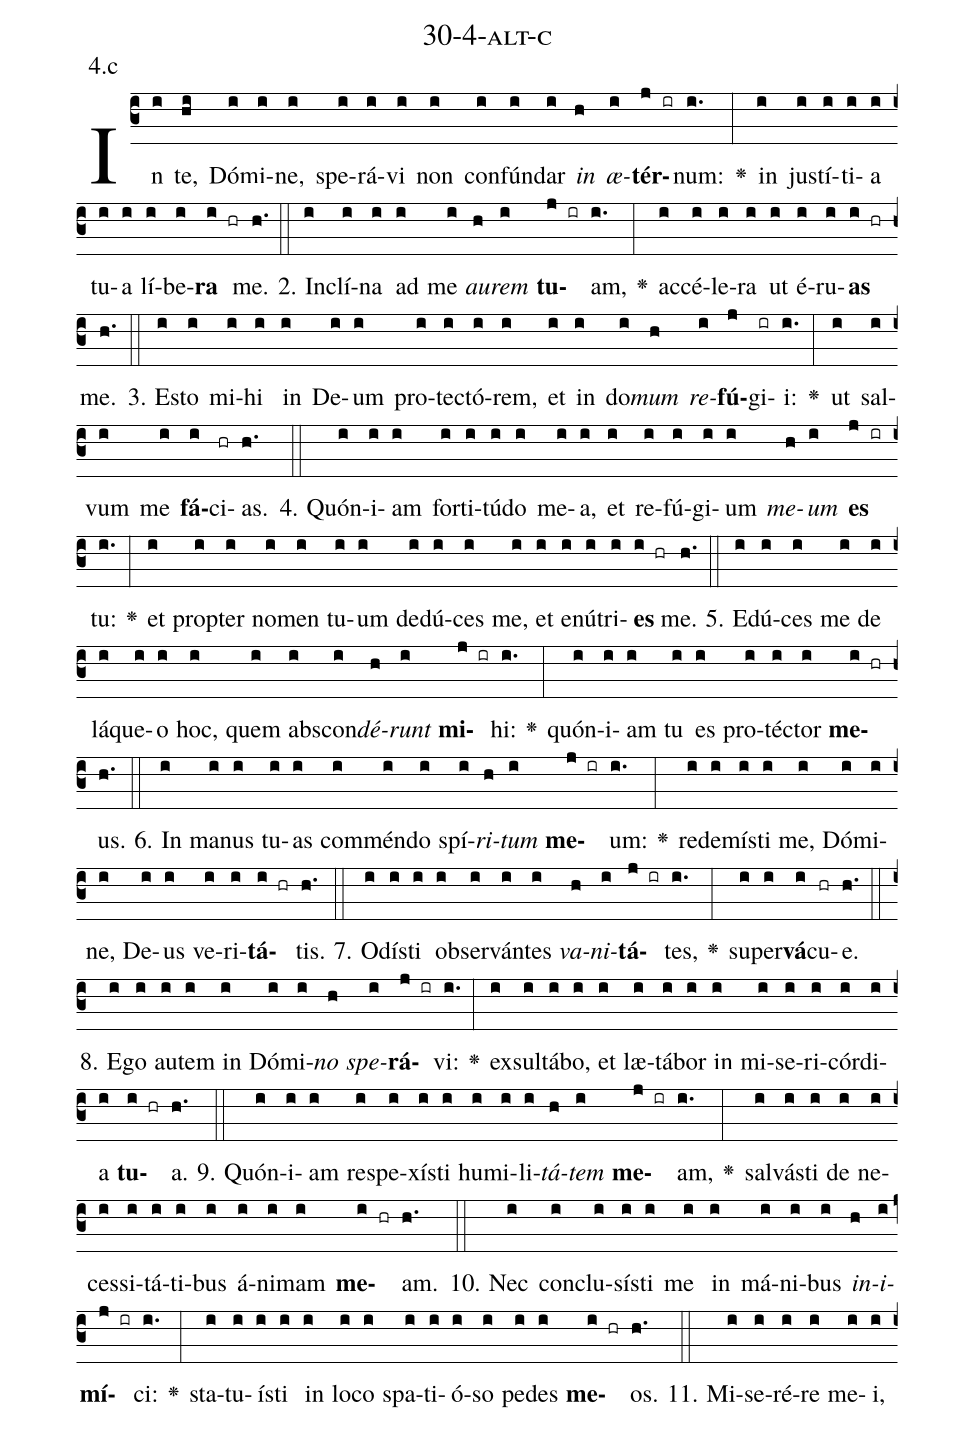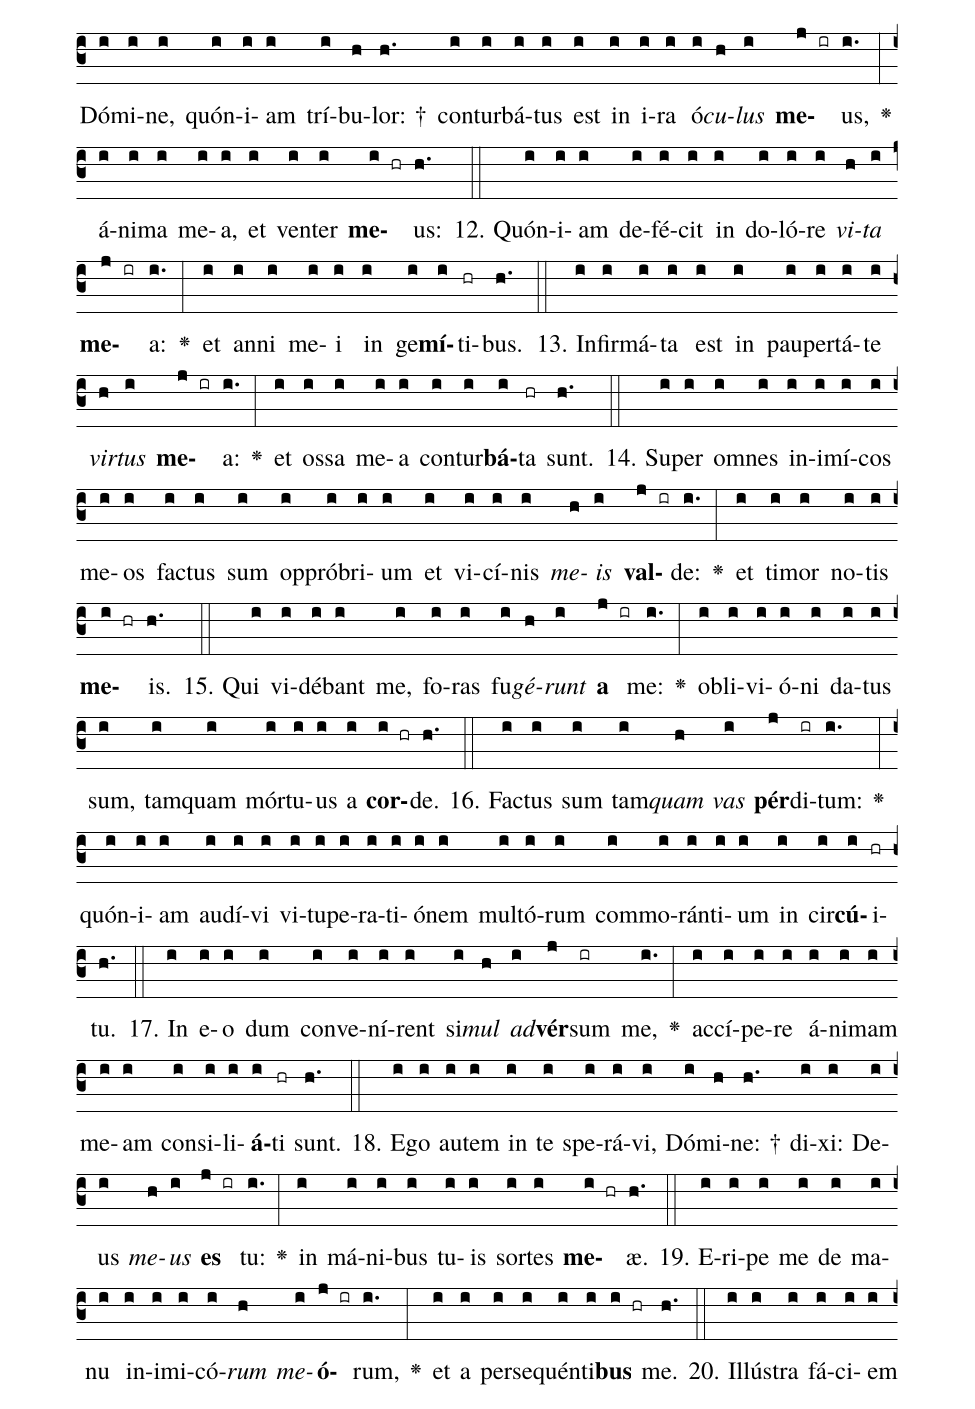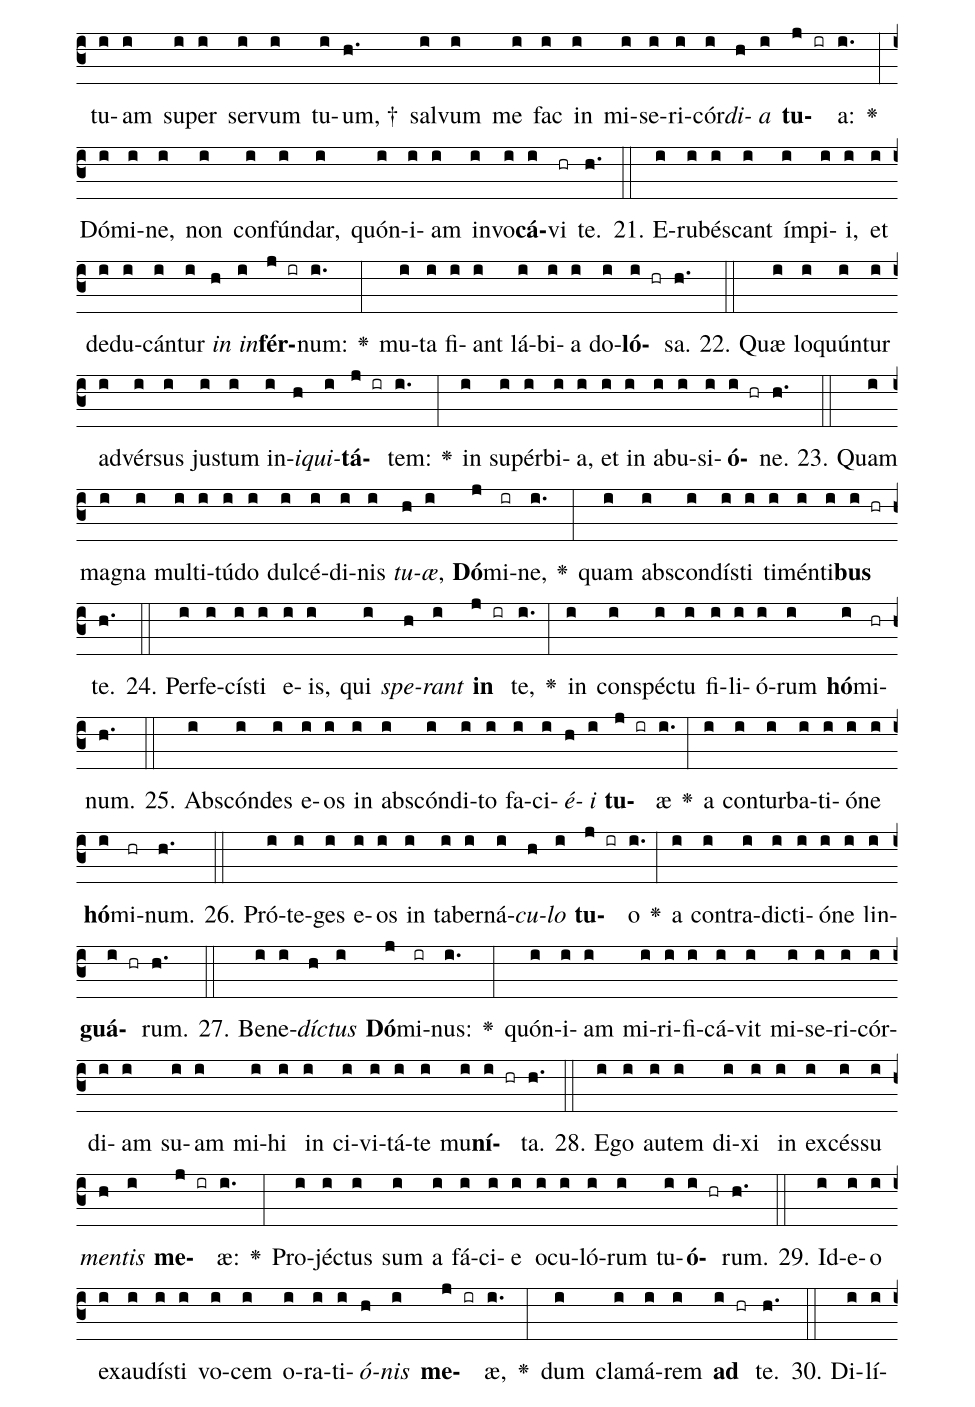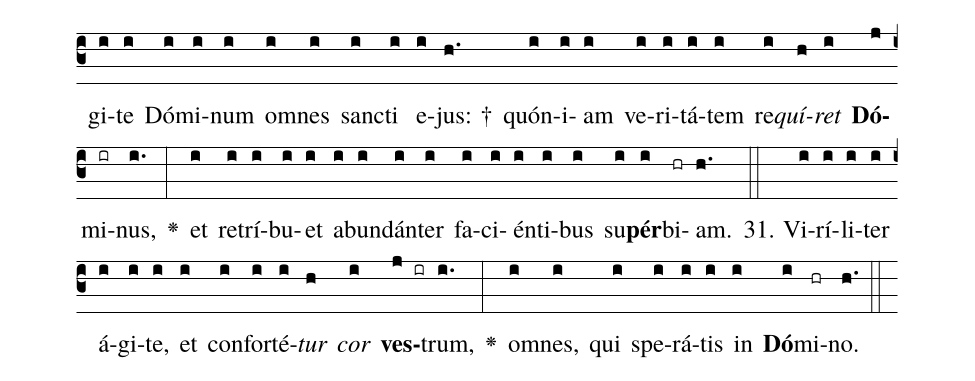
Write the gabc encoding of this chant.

name: 30-4-alt-c;
annotation: 4.c;
%%
(c3)In(i) te,(hi) Dó(i)mi(i)ne,(i) spe(i)rá(i)vi(i) non(i) con(i)fún(i)dar(i) <i>in</i>(h) <i>æ</i>(i)<b>tér</b>(j ir)num:(i.) <v>\greheightstar</v>(:) in(i) jus(i)tí(i)ti(i)a(i) tu(i)a(i) lí(i)be(i)<b>ra</b>(i hr) me.(h.) (::)
2. In(i)clí(i)na(i) ad(i) me(i) <i>au</i>(h)<i>rem</i>(i) <b>tu</b>(j ir)am,(i.) <v>\greheightstar</v>(:) ac(i)cé(i)le(i)ra(i) ut(i) é(i)ru(i)<b>as</b>(i hr) me.(h.) (::)
3. Es(i)to(i) mi(i)hi(i) in(i) De(i)um(i) pro(i)tec(i)tó(i)rem,(i) et(i) in(i) do(i)<i>mum</i>(h) <i>re</i>(i)<b>fú</b>(j)gi(ir)i:(i.) <v>\greheightstar</v>(:) ut(i) sal(i)vum(i) me(i) <b>fá</b>(i)ci(hr)as.(h.) (::)
4. Quón(i)i(i)am(i) for(i)ti(i)tú(i)do(i) me(i)a,(i) et(i) re(i)fú(i)gi(i)um(i) <i>me</i>(h)<i>um</i>(i) <b>es</b>(j ir) tu:(i.) <v>\greheightstar</v>(:) et(i) prop(i)ter(i) no(i)men(i) tu(i)um(i) de(i)dú(i)ces(i) me,(i) et(i) e(i)nú(i)tri(i)<b>es</b>(i hr) me.(h.) (::)
5. E(i)dú(i)ces(i) me(i) de(i) lá(i)que(i)o(i) hoc,(i) quem(i) abs(i)con(i)<i>dé</i>(h)<i>runt</i>(i) <b>mi</b>(j ir)hi:(i.) <v>\greheightstar</v>(:) quón(i)i(i)am(i) tu(i) es(i) pro(i)téc(i)tor(i) <b>me</b>(i hr)us.(h.) (::)
6. In(i) ma(i)nus(i) tu(i)as(i) com(i)mén(i)do(i) spí(i)<i>ri</i>(h)<i>tum</i>(i) <b>me</b>(j ir)um:(i.) <v>\greheightstar</v>(:) red(i)e(i)mís(i)ti(i) me,(i) Dó(i)mi(i)ne,(i) De(i)us(i) ve(i)ri(i)<b>tá</b>(i hr)tis.(h.) (::)
7. O(i)dís(i)ti(i) ob(i)ser(i)ván(i)tes(i) <i>va</i>(h)<i>ni</i>(i)<b>tá</b>(j ir)tes,(i.) <v>\greheightstar</v>(:) su(i)per(i)<b>vá</b>(i)cu(hr)e.(h.) (::)
8. E(i)go(i) au(i)tem(i) in(i) Dó(i)mi(i)<i>no</i>(h) <i>spe</i>(i)<b>rá</b>(j ir)vi:(i.) <v>\greheightstar</v>(:) ex(i)sul(i)tá(i)bo,(i) et(i) læ(i)tá(i)bor(i) in(i) mi(i)se(i)ri(i)cór(i)di(i)a(i) <b>tu</b>(i hr)a.(h.) (::)
9. Quón(i)i(i)am(i) re(i)spe(i)xís(i)ti(i) hu(i)mi(i)li(i)<i>tá</i>(h)<i>tem</i>(i) <b>me</b>(j ir)am,(i.) <v>\greheightstar</v>(:) sal(i)vás(i)ti(i) de(i) ne(i)ces(i)si(i)tá(i)ti(i)bus(i) á(i)ni(i)mam(i) <b>me</b>(i hr)am.(h.) (::)
10. Nec(i) con(i)clu(i)sís(i)ti(i) me(i) in(i) má(i)ni(i)bus(i) <i>in</i>(h)<i>i</i>(i)<b>mí</b>(j ir)ci:(i.) <v>\greheightstar</v>(:) sta(i)tu(i)ís(i)ti(i) in(i) lo(i)co(i) spa(i)ti(i)ó(i)so(i) pe(i)des(i) <b>me</b>(i hr)os.(h.) (::)
11. Mi(i)se(i)ré(i)re(i) me(i)i,(i) Dó(i)mi(i)ne,(i) quón(i)i(i)am(i) trí(i)bu(h)lor: †(h.) con(i)tur(i)bá(i)tus(i) est(i) in(i) i(i)ra(i) ó(i)<i>cu</i>(h)<i>lus</i>(i) <b>me</b>(j ir)us,(i.) <v>\greheightstar</v>(:) á(i)ni(i)ma(i) me(i)a,(i) et(i) ven(i)ter(i) <b>me</b>(i hr)us:(h.) (::)
12. Quón(i)i(i)am(i) de(i)fé(i)cit(i) in(i) do(i)ló(i)re(i) <i>vi</i>(h)<i>ta</i>(i) <b>me</b>(j ir)a:(i.) <v>\greheightstar</v>(:) et(i) an(i)ni(i) me(i)i(i) in(i) ge(i)<b>mí</b>(i)ti(hr)bus.(h.) (::)
13. In(i)fir(i)má(i)ta(i) est(i) in(i) pau(i)per(i)tá(i)te(i) <i>vir</i>(h)<i>tus</i>(i) <b>me</b>(j ir)a:(i.) <v>\greheightstar</v>(:) et(i) os(i)sa(i) me(i)a(i) con(i)tur(i)<b>bá</b>(i)ta(hr) sunt.(h.) (::)
14. Su(i)per(i) om(i)nes(i) in(i)i(i)mí(i)cos(i) me(i)os(i) fac(i)tus(i) sum(i) op(i)pró(i)bri(i)um(i) et(i) vi(i)cí(i)nis(i) <i>me</i>(h)<i>is</i>(i) <b>val</b>(j ir)de:(i.) <v>\greheightstar</v>(:) et(i) ti(i)mor(i) no(i)tis(i) <b>me</b>(i hr)is.(h.) (::)
15. Qui(i) vi(i)dé(i)bant(i) me,(i) fo(i)ras(i) fu(i)<i>gé</i>(h)<i>runt</i>(i) <b>a</b>(j ir) me:(i.) <v>\greheightstar</v>(:) ob(i)li(i)vi(i)ó(i)ni(i) da(i)tus(i) sum,(i) tam(i)quam(i) mór(i)tu(i)us(i) a(i) <b>cor</b>(i hr)de.(h.) (::)
16. Fac(i)tus(i) sum(i) tam(i)<i>quam</i>(h) <i>vas</i>(i) <b>pér</b>(j)di(ir)tum:(i.) <v>\greheightstar</v>(:) quón(i)i(i)am(i) au(i)dí(i)vi(i) vi(i)tu(i)pe(i)ra(i)ti(i)ó(i)nem(i) mul(i)tó(i)rum(i) com(i)mo(i)rán(i)ti(i)um(i) in(i) cir(i)<b>cú</b>(i)i(hr)tu.(h.) (::)
17. In(i) e(i)o(i) dum(i) con(i)ve(i)ní(i)rent(i) si(i)<i>mul</i>(h) <i>ad</i>(i)<b>vér</b>(j)sum(ir) me,(i.) <v>\greheightstar</v>(:) ac(i)cí(i)pe(i)re(i) á(i)ni(i)mam(i) me(i)am(i) con(i)si(i)li(i)<b>á</b>(i)ti(hr) sunt.(h.) (::)
18. E(i)go(i) au(i)tem(i) in(i) te(i) spe(i)rá(i)vi,(i) Dó(i)mi(h)ne: †(h.) di(i)xi:(i) De(i)us(i) <i>me</i>(h)<i>us</i>(i) <b>es</b>(j ir) tu:(i.) <v>\greheightstar</v>(:) in(i) má(i)ni(i)bus(i) tu(i)is(i) sor(i)tes(i) <b>me</b>(i hr)æ.(h.) (::)
19. E(i)ri(i)pe(i) me(i) de(i) ma(i)nu(i) in(i)i(i)mi(i)có(i)<i>rum</i>(h) <i>me</i>(i)<b>ó</b>(j ir)rum,(i.) <v>\greheightstar</v>(:) et(i) a(i) per(i)se(i)quén(i)ti(i)<b>bus</b>(i hr) me.(h.) (::)
20. Il(i)lús(i)tra(i) fá(i)ci(i)em(i) tu(i)am(i) su(i)per(i) ser(i)vum(i) tu(i)um, †(h.) sal(i)vum(i) me(i) fac(i) in(i) mi(i)se(i)ri(i)cór(i)<i>di</i>(h)<i>a</i>(i) <b>tu</b>(j ir)a:(i.) <v>\greheightstar</v>(:) Dó(i)mi(i)ne,(i) non(i) con(i)fún(i)dar,(i) quón(i)i(i)am(i) in(i)vo(i)<b>cá</b>(i)vi(hr) te.(h.) (::)
21. E(i)ru(i)bés(i)cant(i) ím(i)pi(i)i,(i) et(i) de(i)du(i)cán(i)tur(i) <i>in</i>(h) <i>in</i>(i)<b>fér</b>(j ir)num:(i.) <v>\greheightstar</v>(:) mu(i)ta(i) fi(i)ant(i) lá(i)bi(i)a(i) do(i)<b>ló</b>(i hr)sa.(h.) (::)
22. Quæ(i) lo(i)quún(i)tur(i) ad(i)vér(i)sus(i) jus(i)tum(i) in(i)<i>i</i>(h)<i>qui</i>(i)<b>tá</b>(j ir)tem:(i.) <v>\greheightstar</v>(:) in(i) su(i)pér(i)bi(i)a,(i) et(i) in(i) ab(i)u(i)si(i)<b>ó</b>(i hr)ne.(h.) (::)
23. Quam(i) ma(i)gna(i) mul(i)ti(i)tú(i)do(i) dul(i)cé(i)di(i)nis(i) <i>tu</i>(h)<i>æ</i>,(i) <b>Dó</b>(j)mi(ir)ne,(i.) <v>\greheightstar</v>(:) quam(i) abs(i)con(i)dís(i)ti(i) ti(i)mén(i)ti(i)<b>bus</b>(i hr) te.(h.) (::)
24. Per(i)fe(i)cís(i)ti(i) e(i)is,(i) qui(i) <i>spe</i>(h)<i>rant</i>(i) <b>in</b>(j ir) te,(i.) <v>\greheightstar</v>(:) in(i) con(i)spéc(i)tu(i) fi(i)li(i)ó(i)rum(i) <b>hó</b>(i)mi(hr)num.(h.) (::)
25. Abs(i)cón(i)des(i) e(i)os(i) in(i) abs(i)cón(i)di(i)to(i) fa(i)ci(i)<i>é</i>(h)<i>i</i>(i) <b>tu</b>(j ir)æ(i.) <v>\greheightstar</v>(:) a(i) con(i)tur(i)ba(i)ti(i)ó(i)ne(i) <b>hó</b>(i)mi(hr)num.(h.) (::)
26. Pró(i)te(i)ges(i) e(i)os(i) in(i) ta(i)ber(i)ná(i)<i>cu</i>(h)<i>lo</i>(i) <b>tu</b>(j ir)o(i.) <v>\greheightstar</v>(:) a(i) con(i)tra(i)dic(i)ti(i)ó(i)ne(i) lin(i)<b>guá</b>(i hr)rum.(h.) (::)
27. Be(i)ne(i)<i>díc</i>(h)<i>tus</i>(i) <b>Dó</b>(j)mi(ir)nus:(i.) <v>\greheightstar</v>(:) quón(i)i(i)am(i) mi(i)ri(i)fi(i)cá(i)vit(i) mi(i)se(i)ri(i)cór(i)di(i)am(i) su(i)am(i) mi(i)hi(i) in(i) ci(i)vi(i)tá(i)te(i) mu(i)<b>ní</b>(i hr)ta.(h.) (::)
28. E(i)go(i) au(i)tem(i) di(i)xi(i) in(i) ex(i)cés(i)su(i) <i>men</i>(h)<i>tis</i>(i) <b>me</b>(j ir)æ:(i.) <v>\greheightstar</v>(:) Pro(i)jéc(i)tus(i) sum(i) a(i) fá(i)ci(i)e(i) o(i)cu(i)ló(i)rum(i) tu(i)<b>ó</b>(i hr)rum.(h.) (::)
29. Id(i)e(i)o(i) ex(i)au(i)dís(i)ti(i) vo(i)cem(i) o(i)ra(i)ti(i)<i>ó</i>(h)<i>nis</i>(i) <b>me</b>(j ir)æ,(i.) <v>\greheightstar</v>(:) dum(i) cla(i)má(i)rem(i) <b>ad</b>(i hr) te.(h.) (::)
30. Di(i)lí(i)gi(i)te(i) Dó(i)mi(i)num(i) om(i)nes(i) sanc(i)ti(i) e(i)jus: †(h.) quón(i)i(i)am(i) ve(i)ri(i)tá(i)tem(i) re(i)<i>quí</i>(h)<i>ret</i>(i) <b>Dó</b>(j)mi(ir)nus,(i.) <v>\greheightstar</v>(:) et(i) re(i)trí(i)bu(i)et(i) ab(i)un(i)dán(i)ter(i) fa(i)ci(i)én(i)ti(i)bus(i) su(i)<b>pér</b>(i)bi(hr)am.(h.) (::)
31. Vi(i)rí(i)li(i)ter(i) á(i)gi(i)te,(i) et(i) con(i)for(i)té(i)<i>tur</i>(h) <i>cor</i>(i) <b>ves</b>(j ir)trum,(i.) <v>\greheightstar</v>(:) om(i)nes,(i) qui(i) spe(i)rá(i)tis(i) in(i) <b>Dó</b>(i)mi(hr)no.(h.) (::)
